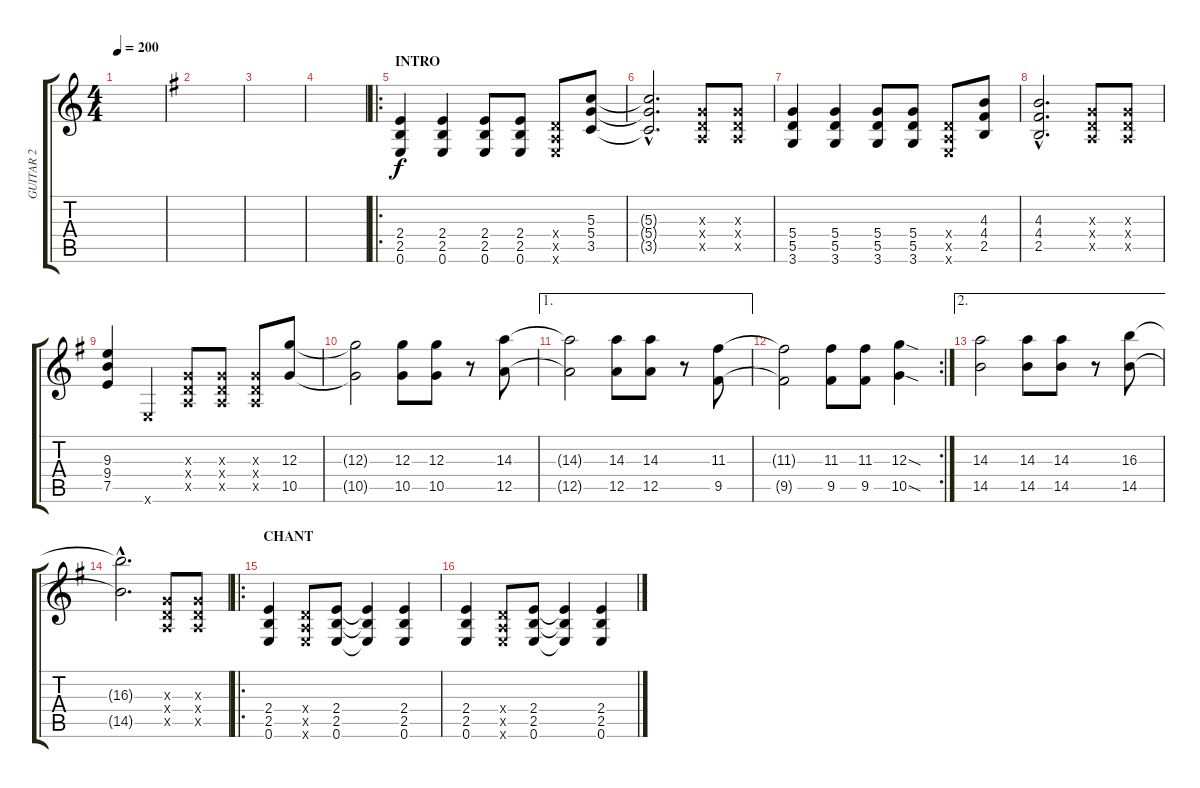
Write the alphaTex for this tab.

\track ("GUITAR 2" "GUITAR 2") {instrument distortionguitar}
\staff {score tabs}
\tuning (E4 B3 G3 D3 A2 E2) {hide}
\ts (4 4)
\tempo 200
\clef g2
\ks c
|
\ks eminor
|
|
|
\ro
\section ("" "INTRO")
(2.4 2.5 0.6).4 (2.4 2.5 0.6).4 (2.4 2.5 0.6).8 (2.4 2.5 0.6).8 (0.4{x} 0.5{x} 0.6{x}).8 (5.3 5.4 3.5).8 |
(5.3{hac t} 5.4{hac t} 3.5{hac t}).2{d} (0.3{x} 0.4{x} 0.5{x}).8 (0.3{x} 0.4{x} 0.5{x}).8 |
(5.4 5.5 3.6).4 (5.4 5.5 3.6).4 (5.4 5.5 3.6).8 (5.4 5.5 3.6).8 (0.4{x} 0.5{x} 0.6{x}).8 (4.3 4.4 2.5).8 |
(4.3{hac} 4.4{hac} 2.5{hac}).2{d} (0.3{x} 0.4{x} 0.5{x}).8 (0.3{x} 0.4{x} 0.5{x}).8 |
(9.3 9.4 7.5).4 0.6{x}.4 (0.3{x} 0.4{x} 0.5{x}).8 (0.3{x} 0.4{x} 0.5{x}).8 (0.3{x} 0.4{x} 0.5{x}).8 (12.3 10.5).8 |
(12.3{t} 10.5{t}).2 (12.3 10.5).8 (12.3 10.5).8 r.8 (14.3 12.5).8 |
\ae 1
(14.3{t} 12.5{t}).2 (14.3 12.5).8 (14.3 12.5).8 r.8 (11.3 9.5).8 |
\rc 2
(11.3{t} 9.5{t}).2 (11.3 9.5).8 (11.3 9.5).8 (12.3{sod} 10.5{sod}).4 |
\ae 2
(14.3 14.5).2 (14.3 14.5).8 (14.3 14.5).8 r.8 (16.3 14.5).8 |
(16.3{hac t} 14.5{hac t}).2{d} (0.3{x} 0.4{x} 0.5{x}).8 (0.3{x} 0.4{x} 0.5{x}).8 |
\ro
\section ("" "CHANT")
(2.4 2.5 0.6).4 (0.4{x} 0.5{x} 0.6{x}).8 (2.4 2.5 0.6).8 (2.4{t} 2.5{t} 0.6{t}).4 (2.4 2.5 0.6).4 |
(2.4 2.5 0.6).4 (0.4{x} 0.5{x} 0.6{x}).8 (2.4 2.5 0.6).8 (2.4{t} 2.5{t} 0.6{t}).4 (2.4 2.5 0.6).4
